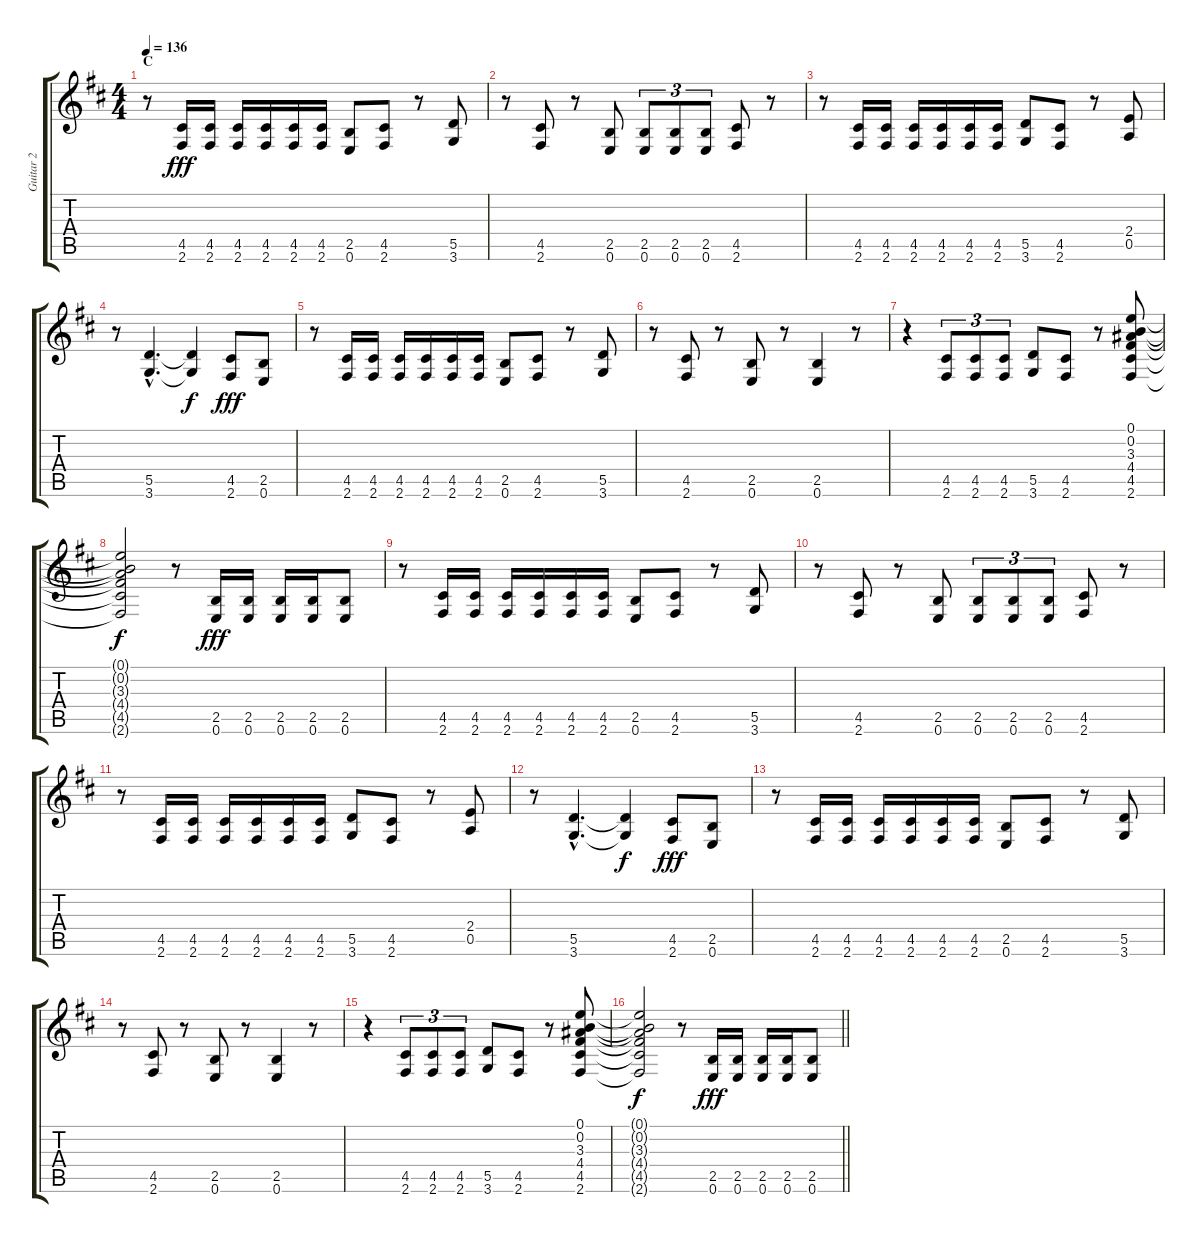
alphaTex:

\track ("Guitar 2" "Guitar 2") {instrument distortionguitar}
\staff {score tabs}
\tuning (E4 B3 G3 D3 A2 E2) {hide}
\ts (4 4)
\section ("" "C")
\tempo 136
\clef g2
\ks d
r.8{dy fff} (4.5 2.6).16 (4.5 2.6).16 (4.5 2.6).16 (4.5 2.6).16 (4.5 2.6).16 (4.5 2.6).16 (2.5 0.6).8 (4.5 2.6).8 r.8 (5.5 3.6).8 |
r.8 (4.5 2.6).8 r.8 (2.5 0.6).8 (2.5 0.6).8{tu (3 2)} (2.5 0.6).8{tu (3 2)} (2.5 0.6).8{tu (3 2)} (4.5 2.6).8 r.8 |
r.8 (4.5 2.6).16 (4.5 2.6).16 (4.5 2.6).16 (4.5 2.6).16 (4.5 2.6).16 (4.5 2.6).16 (5.5 3.6).8 (4.5 2.6).8 r.8 (2.4 0.5).8 |
r.8 (5.5{hac} 3.6{hac}).4{d} (5.5{t} 3.6{t}).4{dy f} (4.5 2.6).8{dy fff} (2.5 0.6).8 |
r.8 (4.5 2.6).16 (4.5 2.6).16 (4.5 2.6).16 (4.5 2.6).16 (4.5 2.6).16 (4.5 2.6).16 (2.5 0.6).8 (4.5 2.6).8 r.8 (5.5 3.6).8 |
r.8 (4.5 2.6).8 r.8 (2.5 0.6).8 r.8 (2.5 0.6).4 r.8 |
r.4 (4.5 2.6).8{tu (3 2)} (4.5 2.6).8{tu (3 2)} (4.5 2.6).8{tu (3 2)} (5.5 3.6).8 (4.5 2.6).8 r.8 (0.1 0.2 3.3 4.4 4.5 2.6).8 |
(0.1{t} 0.2{t} 3.3{t} 4.4{t} 4.5{t} 2.6{t}).2{dy f} r.8 (2.5 0.6).16{dy fff} (2.5 0.6).16 (2.5 0.6).16 (2.5 0.6).16 (2.5 0.6).8 |
r.8 (4.5 2.6).16 (4.5 2.6).16 (4.5 2.6).16 (4.5 2.6).16 (4.5 2.6).16 (4.5 2.6).16 (2.5 0.6).8 (4.5 2.6).8 r.8 (5.5 3.6).8 |
r.8 (4.5 2.6).8 r.8 (2.5 0.6).8 (2.5 0.6).8{tu (3 2)} (2.5 0.6).8{tu (3 2)} (2.5 0.6).8{tu (3 2)} (4.5 2.6).8 r.8 |
r.8 (4.5 2.6).16 (4.5 2.6).16 (4.5 2.6).16 (4.5 2.6).16 (4.5 2.6).16 (4.5 2.6).16 (5.5 3.6).8 (4.5 2.6).8 r.8 (2.4 0.5).8 |
r.8 (5.5{hac} 3.6{hac}).4{d} (5.5{t} 3.6{t}).4{dy f} (4.5 2.6).8{dy fff} (2.5 0.6).8 |
r.8 (4.5 2.6).16 (4.5 2.6).16 (4.5 2.6).16 (4.5 2.6).16 (4.5 2.6).16 (4.5 2.6).16 (2.5 0.6).8 (4.5 2.6).8 r.8 (5.5 3.6).8 |
r.8 (4.5 2.6).8 r.8 (2.5 0.6).8 r.8 (2.5 0.6).4 r.8 |
r.4 (4.5 2.6).8{tu (3 2)} (4.5 2.6).8{tu (3 2)} (4.5 2.6).8{tu (3 2)} (5.5 3.6).8 (4.5 2.6).8 r.8 (0.1 0.2 3.3 4.4 4.5 2.6).8 |
\barLineRight lightlight
(0.1{t} 0.2{t} 3.3{t} 4.4{t} 4.5{t} 2.6{t}).2{dy f} r.8 (2.5 0.6).16{dy fff} (2.5 0.6).16 (2.5 0.6).16 (2.5 0.6).16 (2.5 0.6).8
